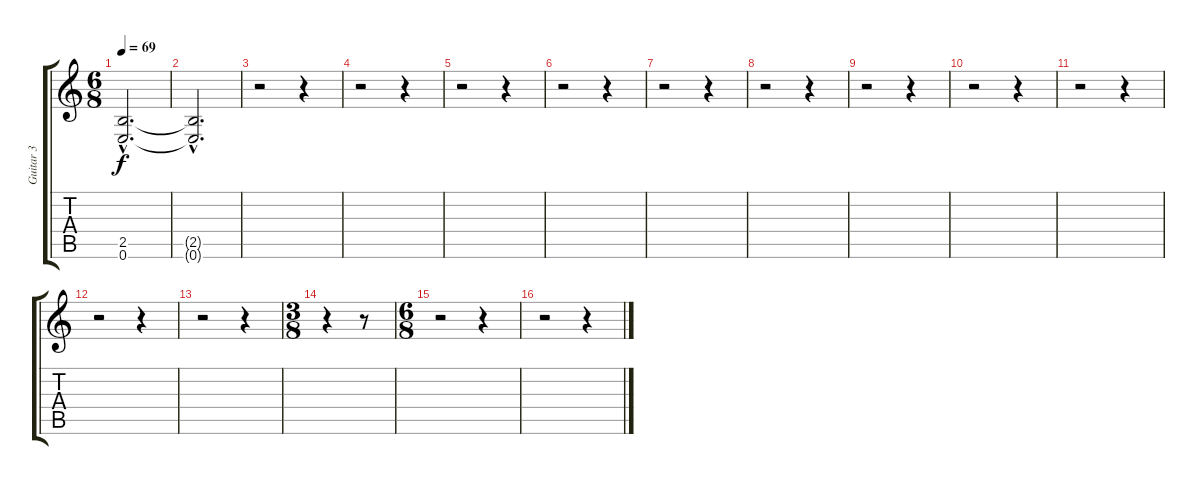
\track ("Guitar 3" "Guitar 3") {instrument distortionguitar}
\staff {score tabs}
\tuning (E4 B3 G3 D3 A2 E2) {hide}
\ts (6 8)
\tempo 69
\clef g2
\ks c
(2.5{hac t} 0.6{hac t}).2{d dy f} |
(2.5{hac t} 0.6{hac t}).2{d} |
r.2 r.4 |
r.2 r.4 |
r.2 r.4 |
r.2 r.4 |
r.2 r.4 |
r.2 r.4 |
r.2 r.4 |
r.2 r.4 |
r.2 r.4 |
r.2 r.4 |
r.2 r.4 |
\ts (3 8)
r.4 r.8 |
\ts (6 8)
r.2 r.4 |
r.2 r.4
